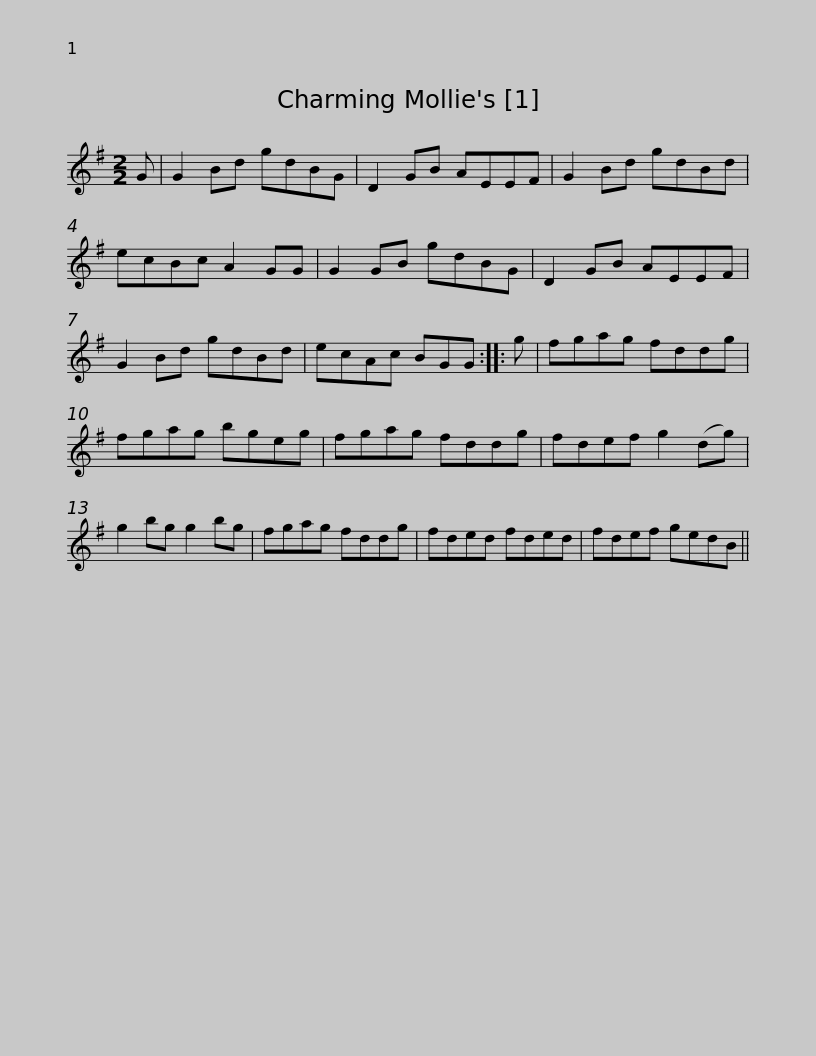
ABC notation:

X:1
L:1/8
M:2/2
I:linebreak $
K:G
V:1 treble
V:1
 G | G2 Bd gdBG | D2 GB AEEF | G2 Bd gdBd | ecBc A2 GG | %5
 G2 GB gdBG | D2 GB AEEF |$ G2 Bd gdBd | ecAc BGG :: g | %10
 fgag fddg | fgag bgeg | fgag fddg |$ fdef g2 (dg) | g2 bg g2 bg | %15
 fgag fddg | fded fded | fdef gedB || %18
